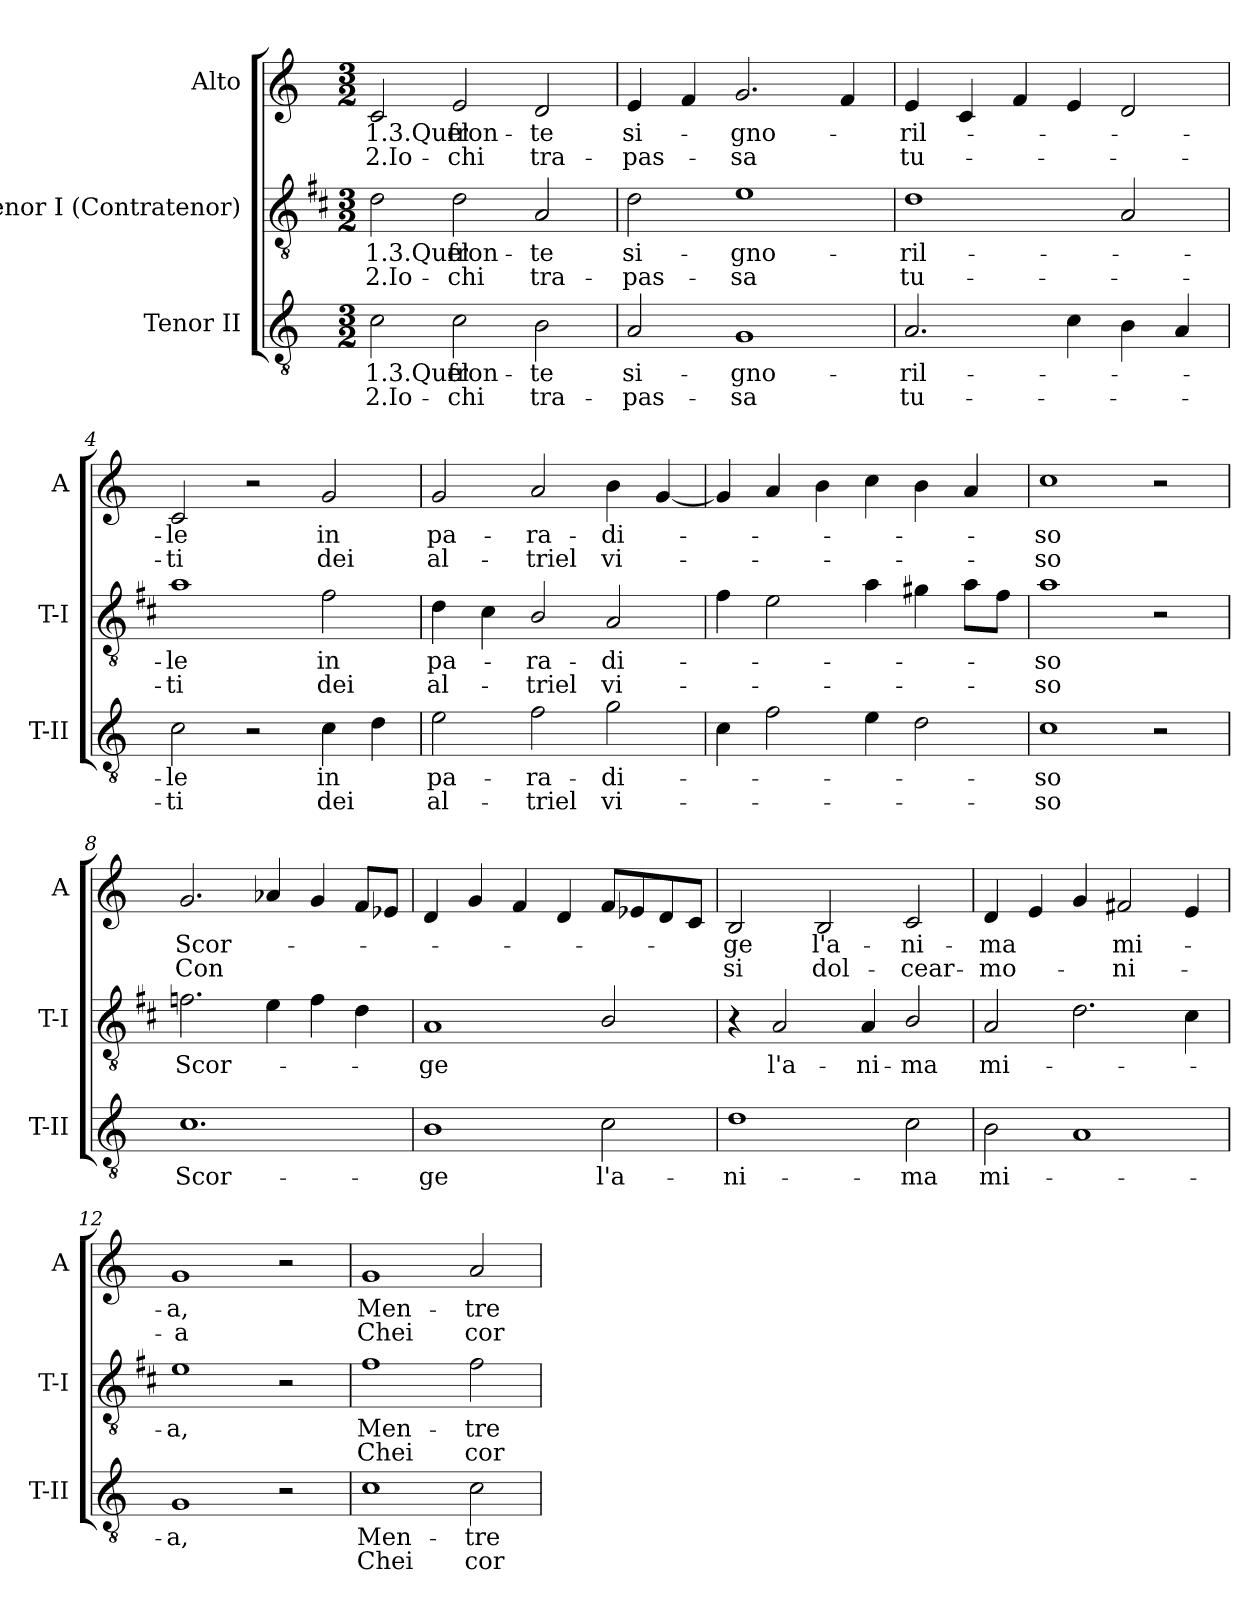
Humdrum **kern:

**kern	**text	**text	**kern	**text	**text	**kern	**text	**text
*part3	*part3	*part3	*part2	*part2	*part2	*part1	*part1	*part1
*staff3	*staff3	*staff3	*staff2	*staff2	*staff2	*staff1	*staff1	*staff1
*I"Tenor II	*	*	*I"Tenor I (Contratenor)	*	*	*I"Alto	*	*
*I'T-II	*	*	*I'T-I	*	*	*I'A	*	*
*clefGv2	*	*	*clefGv2	*	*	*clefG2	*	*
*	*	*	*ITrd1c2	*	*	*	*	*
*k[]	*	*	*k[]	*	*	*k[]	*	*
*C:	*	*	*C:	*	*	*C:	*	*
*M3/2	*	*	*M3/2	*	*	*M3/2	*	*
=1	=1	=1	=1	=1	=1	=1	=1	=1
2c\	1.3.Quel	2.Io-	2c\	1.3.Quel	2.Io-	2c/	1.3.Quel	2.Io-
2c\	fron-	-chi	2c\	fron-	-chi	2e/	fron-	-chi
2B\	-te	tra-	2G/	-te	tra-	2d/	-te	tra-
=2	=2	=2	=2	=2	=2	=2	=2	=2
2A/	si-	-pas-	2c\	si-	-pas-	4e/	si-	-pas-
.	.	.	.	.	.	4f/	.	.
1G	-gno-	-sa	1d	-gno-	-sa	2.g/	-gno-	-sa
.	.	.	.	.	.	4f/	.	.
=3	=3	=3	=3	=3	=3	=3	=3	=3
2.A/	-ril-	tu-	1c	-ril-	tu-	4e/	-ril-	tu-
.	.	.	.	.	.	4c/	.	.
.	.	.	.	.	.	4f/	.	.
4c\	.	.	.	.	.	4e/	.	.
4B\	.	.	2G/	.	.	2d/	.	.
4A/	.	.	.	.	.	.	.	.
!!LO:LB:g=z
=4	=4	=4	=4	=4	=4	=4	=4	=4
2c\	-le	-ti	1g	-le	-ti	2c/	-le	-ti
2r	.	.	.	.	.	2r	.	.
4c\	in	dei	2e\	in	dei	2g/	in	dei
4d\	.	.	.	.	.	.	.	.
=5	=5	=5	=5	=5	=5	=5	=5	=5
2e\	pa-	al-	4c\	pa-	al-	2g/	pa-	al-
.	.	.	4B\	.	.	.	.	.
2f\	-ra-	-triel	2A/	-ra-	-triel	2a/	-ra-	-triel
2g\	-di-	vi-	2G/	-di-	vi-	4b\	-di-	vi-
.	.	.	.	.	.	[4g/	.	.
=6	=6	=6	=6	=6	=6	=6	=6	=6
4c\	.	.	4e\	.	.	4g/]	.	.
2f\	.	.	2d\	.	.	4a/	.	.
.	.	.	.	.	.	4b\	.	.
4e\	.	.	4g\	.	.	4cc\	.	.
2d\	.	.	4f#X\	.	.	4b\	.	.
.	.	.	8g\L	.	.	4a/	.	.
.	.	.	8e\J	.	.	.	.	.
=7	=7	=7	=7	=7	=7	=7	=7	=7
1c	-so	-so	1g	-so	-so	1cc	-so	-so
2r	.	.	2r	.	.	2r	.	.
!!LO:LB:g=z
=8	=8	=8	=8	=8	=8	=8	=8	=8
1.c	Scor-	.	2.e-X\	Scor-	.	2.g/	Scor-	Con
.	.	.	4d\	.	.	4a-X/	.	.
.	.	.	4e-\	.	.	4g/	.	.
.	.	.	4c\	.	.	8f/L	.	.
.	.	.	.	.	.	8e-X/J	.	.
=9	=9	=9	=9	=9	=9	=9	=9	=9
1B	-ge	.	1G	-ge	.	4d/	.	.
.	.	.	.	.	.	4g/	.	.
.	.	.	.	.	.	4f/	.	.
.	.	.	.	.	.	4d/	.	.
2c\	l'a-	.	2A/	.	.	8f/L	.	.
.	.	.	.	.	.	8e-X/	.	.
.	.	.	.	.	.	8d/	.	.
.	.	.	.	.	.	8c/J	.	.
=10	=10	=10	=10	=10	=10	=10	=10	=10
1d	-ni-	.	4r	.	.	2B/	-ge	si
.	.	.	2G/	l'a-	.	.	.	.
.	.	.	.	.	.	2B/	l'a-	dol-
.	.	.	4G/	-ni-	.	.	.	.
2c\	-ma	.	2A/	-ma	.	2c/	-ni-	-cear-
=11	=11	=11	=11	=11	=11	=11	=11	=11
2B\	mi-	.	2G/	mi-	.	4d/	-ma	-mo-
.	.	.	.	.	.	4e/	.	.
1A	.	.	2.c\	.	.	4g/	.	.
.	.	.	.	.	.	2f#X/	mi-	-ni-
.	.	.	4B\	.	.	4e/	.	.
=12	=12	=12	=12	=12	=12	=12	=12	=12
1G	-a,	.	1d	-a,	.	1g	-a,	-a
2r	.	.	2r	.	.	2r	.	.
!!LO:PB:g=z
=13	=13	=13	=13	=13	=13	=13	=13	=13
1c	Men-	Chei	1e	Men-	Chei	1g	Men-	Chei
2c\	-tre	cor	2e\	-tre	cor	2a/	-tre	cor
=	=	=	=	=	=	=	=	=
*-	*-	*-	*-	*-	*-	*-	*-	*-
